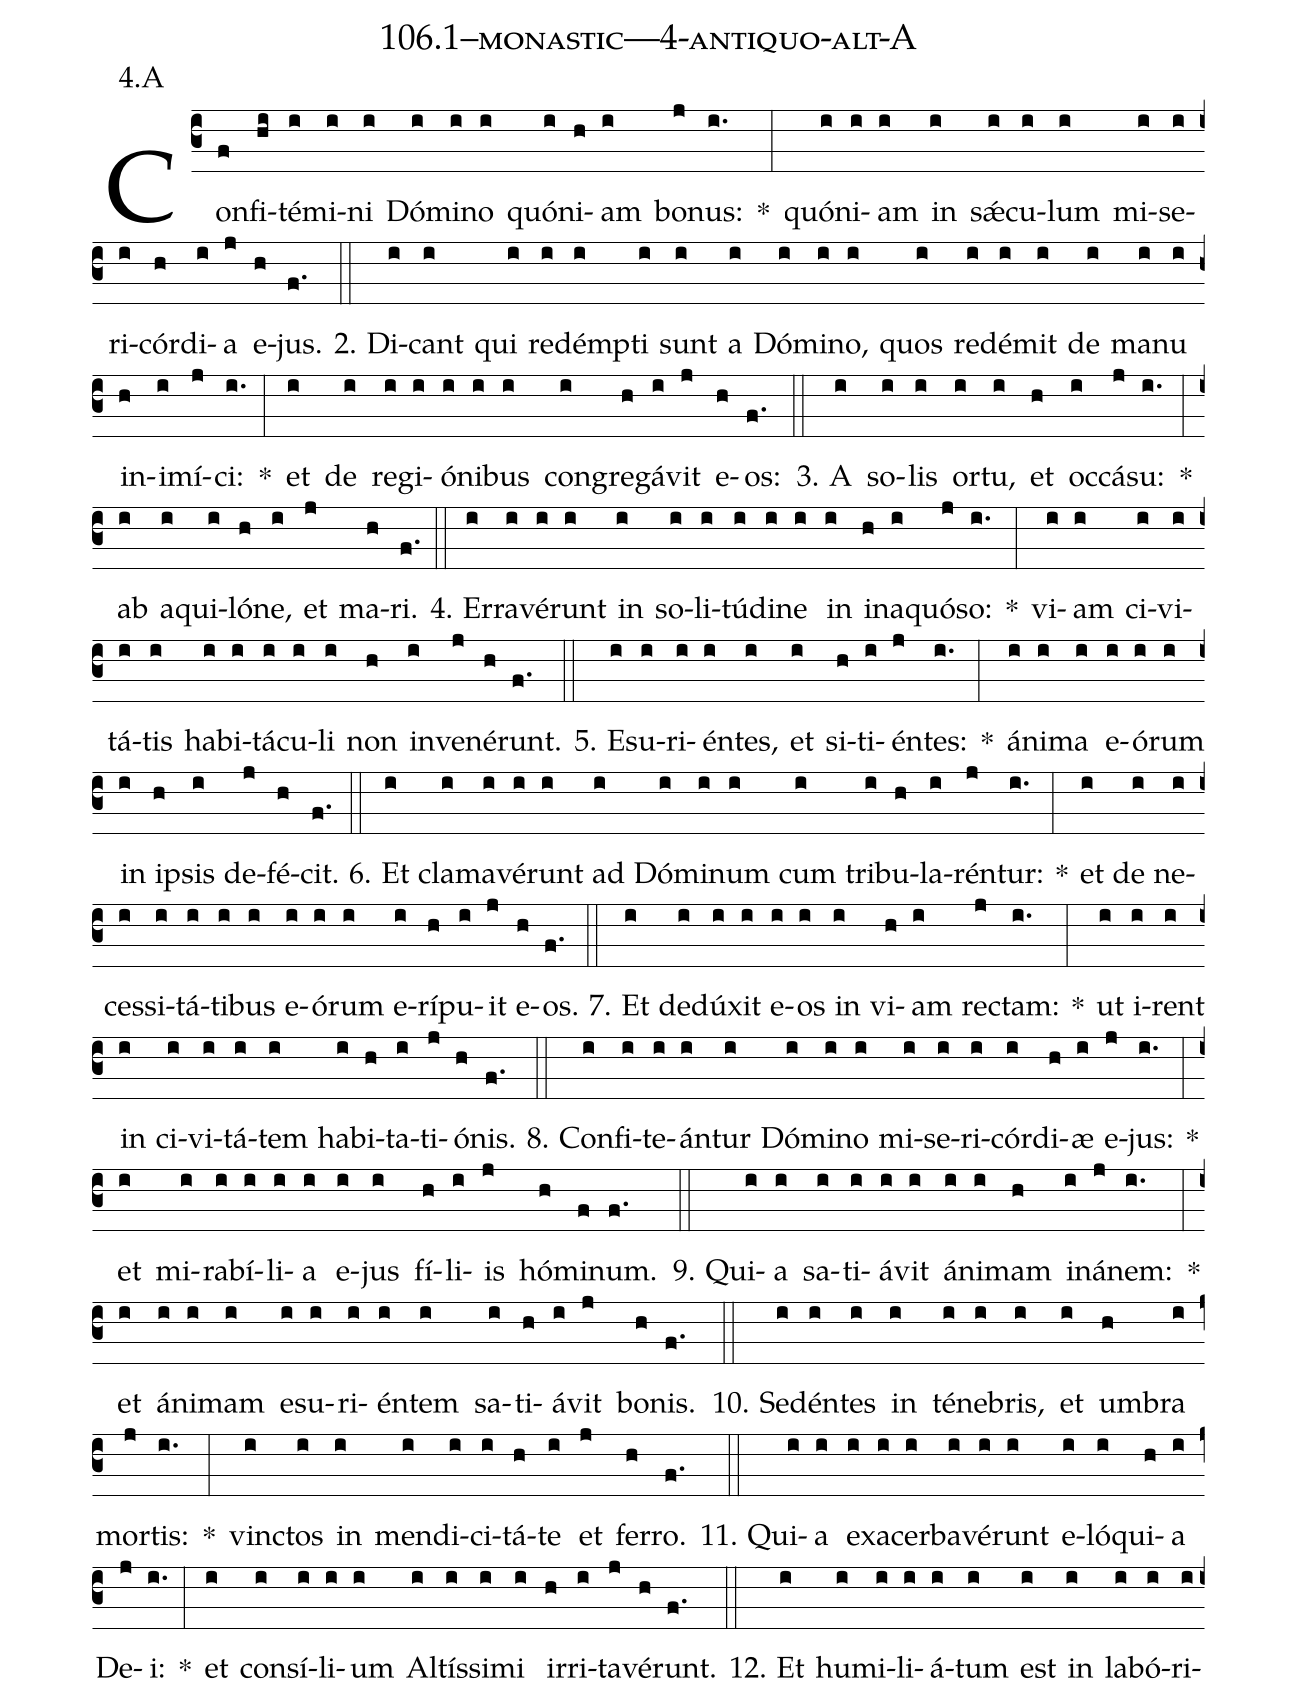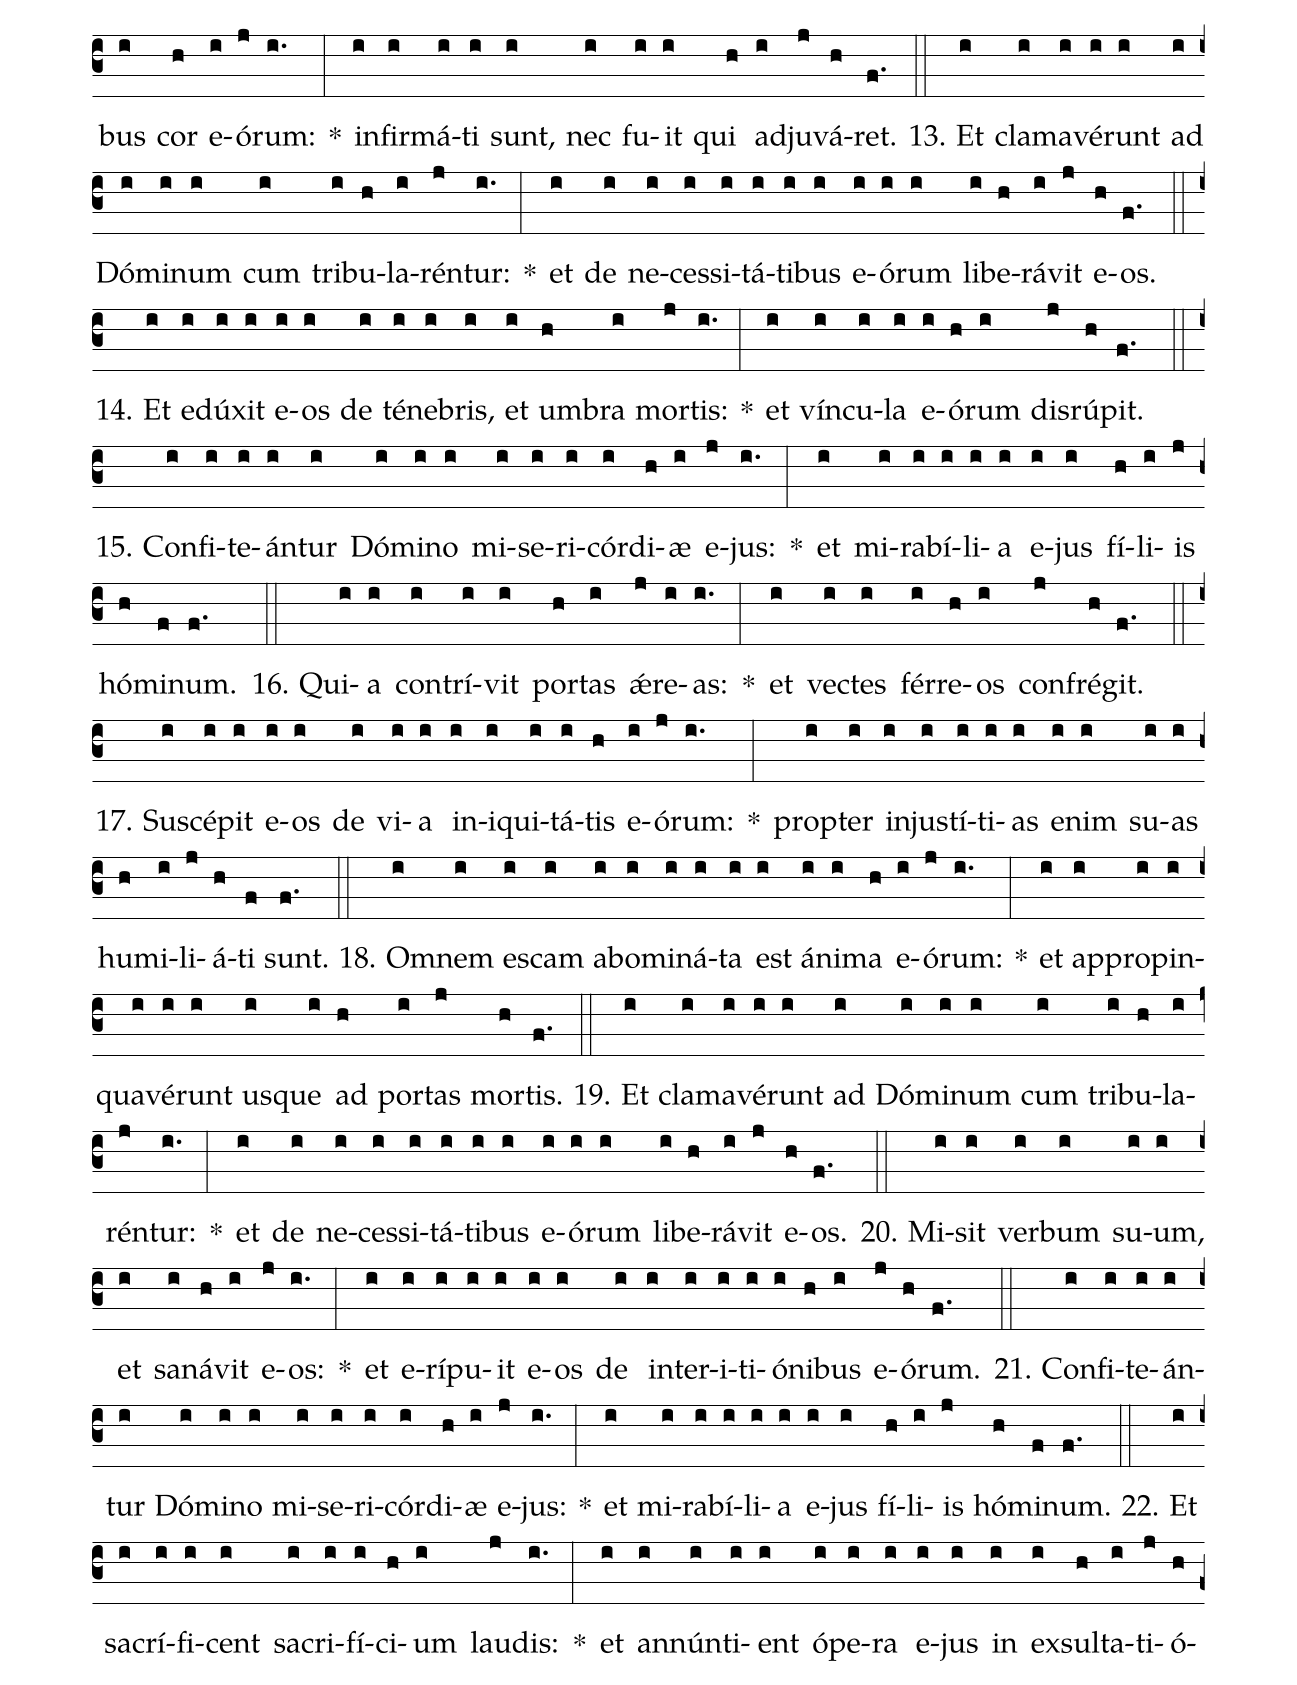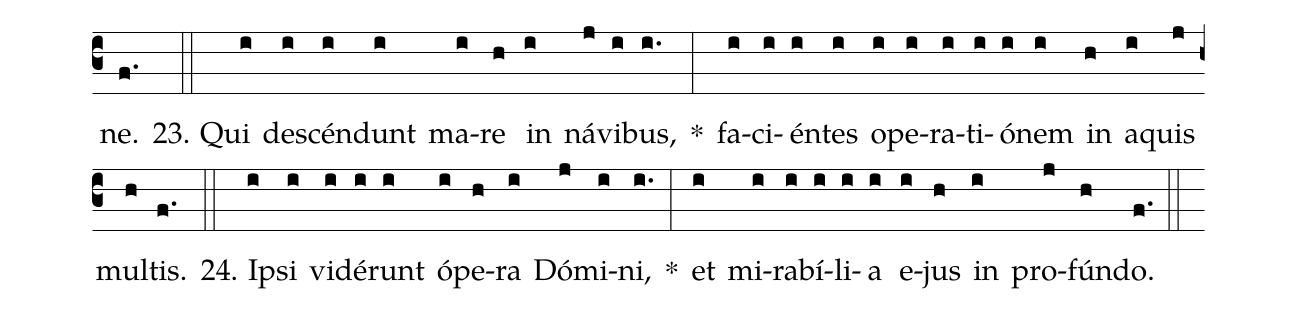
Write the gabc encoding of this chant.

name: 106.1--monastic---4-antiquo-alt-A;
annotation: 4.A;
%%
(c3)Con(f)fi(hi)té(i)mi(i)ni(i) Dó(i)mi(i)no(i) quón(i)i(h)am(i) bo(j)nus:(i.) *(:) quón(i)i(i)am(i) in(i) sǽ(i)cu(i)lum(i) mi(i)se(i)ri(i)cór(h)di(i)a(j) e(h)jus.(f.) (::)
2. Di(i)cant(i) qui(i) red(i)émp(i)ti(i) sunt(i) a(i) Dó(i)mi(i)no,(i) quos(i) red(i)é(i)mit(i) de(i) ma(i)nu(i) in(h)i(i)mí(j)ci:(i.) *(:) et(i) de(i) re(i)gi(i)ó(i)ni(i)bus(i) con(i)gre(h)gá(i)vit(j) e(h)os:(f.) (::)
3. A(i) so(i)lis(i) or(i)tu,(i) et(h) oc(i)cá(j)su:(i.) *(:) ab(i) a(i)qui(i)ló(h)ne,(i) et(j) ma(h)ri.(f.) (::)
4. Er(i)ra(i)vé(i)runt(i) in(i) so(i)li(i)tú(i)di(i)ne(i) in(i) in(h)a(i)quó(j)so:(i.) *(:) vi(i)am(i) ci(i)vi(i)tá(i)tis(i) ha(i)bi(i)tá(i)cu(i)li(i) non(h) in(i)ve(j)né(h)runt.(f.) (::)
5. E(i)su(i)ri(i)én(i)tes,(i) et(i) si(h)ti(i)én(j)tes:(i.) *(:) á(i)ni(i)ma(i) e(i)ó(i)rum(i) in(i) ip(h)sis(i) de(j)fé(h)cit.(f.) (::)
6. Et(i) cla(i)ma(i)vé(i)runt(i) ad(i) Dó(i)mi(i)num(i) cum(i) tri(i)bu(h)la(i)rén(j)tur:(i.) *(:) et(i) de(i) ne(i)ces(i)si(i)tá(i)ti(i)bus(i) e(i)ó(i)rum(i) e(i)rí(h)pu(i)it(j) e(h)os.(f.) (::)
7. Et(i) de(i)dú(i)xit(i) e(i)os(i) in(i) vi(h)am(i) rec(j)tam:(i.) *(:) ut(i) i(i)rent(i) in(i) ci(i)vi(i)tá(i)tem(i) ha(i)bi(h)ta(i)ti(j)ó(h)nis.(f.) (::)
8. Con(i)fi(i)te(i)án(i)tur(i) Dó(i)mi(i)no(i) mi(i)se(i)ri(i)cór(i)di(h)æ(i) e(j)jus:(i.) *(:) et(i) mi(i)ra(i)bí(i)li(i)a(i) e(i)jus(i) fí(h)li(i)is(j) hó(h)mi(f)num.(f.) (::)
9. Qui(i)a(i) sa(i)ti(i)á(i)vit(i) á(i)ni(i)mam(h) in(i)á(j)nem:(i.) *(:) et(i) á(i)ni(i)mam(i) e(i)su(i)ri(i)én(i)tem(i) sa(i)ti(h)á(i)vit(j) bo(h)nis.(f.) (::)
10. Se(i)dén(i)tes(i) in(i) té(i)ne(i)bris,(i) et(i) um(h)bra(i) mor(j)tis:(i.) *(:) vinc(i)tos(i) in(i) men(i)di(i)ci(i)tá(h)te(i) et(j) fer(h)ro.(f.) (::)
11. Qui(i)a(i) ex(i)a(i)cer(i)ba(i)vé(i)runt(i) e(i)ló(i)qui(h)a(i) De(j)i:(i.) *(:) et(i) con(i)sí(i)li(i)um(i) Al(i)tís(i)si(i)mi(i) ir(h)ri(i)ta(j)vé(h)runt.(f.) (::)
12. Et(i) hu(i)mi(i)li(i)á(i)tum(i) est(i) in(i) la(i)bó(i)ri(i)bus(i) cor(h) e(i)ó(j)rum:(i.) *(:) in(i)fir(i)má(i)ti(i) sunt,(i) nec(i) fu(i)it(i) qui(h) ad(i)ju(j)vá(h)ret.(f.) (::)
13. Et(i) cla(i)ma(i)vé(i)runt(i) ad(i) Dó(i)mi(i)num(i) cum(i) tri(i)bu(h)la(i)rén(j)tur:(i.) *(:) et(i) de(i) ne(i)ces(i)si(i)tá(i)ti(i)bus(i) e(i)ó(i)rum(i) li(i)be(h)rá(i)vit(j) e(h)os.(f.) (::)
14. Et(i) e(i)dú(i)xit(i) e(i)os(i) de(i) té(i)ne(i)bris,(i) et(i) um(h)bra(i) mor(j)tis:(i.) *(:) et(i) vín(i)cu(i)la(i) e(i)ó(h)rum(i) dis(j)rú(h)pit.(f.) (::)
15. Con(i)fi(i)te(i)án(i)tur(i) Dó(i)mi(i)no(i) mi(i)se(i)ri(i)cór(i)di(h)æ(i) e(j)jus:(i.) *(:) et(i) mi(i)ra(i)bí(i)li(i)a(i) e(i)jus(i) fí(h)li(i)is(j) hó(h)mi(f)num.(f.) (::)
16. Qui(i)a(i) con(i)trí(i)vit(i) por(h)tas(i) ǽ(j)re(i)as:(i.) *(:) et(i) vec(i)tes(i) fér(i)re(h)os(i) con(j)fré(h)git.(f.) (::)
17. Su(i)scé(i)pit(i) e(i)os(i) de(i) vi(i)a(i) in(i)i(i)qui(i)tá(i)tis(h) e(i)ó(j)rum:(i.) *(:) prop(i)ter(i) in(i)jus(i)tí(i)ti(i)as(i) e(i)nim(i) su(i)as(i) hu(h)mi(i)li(j)á(h)ti(f) sunt.(f.) (::)
18. Om(i)nem(i) es(i)cam(i) ab(i)o(i)mi(i)ná(i)ta(i) est(i) á(i)ni(i)ma(h) e(i)ó(j)rum:(i.) *(:) et(i) ap(i)pro(i)pin(i)qua(i)vé(i)runt(i) us(i)que(i) ad(h) por(i)tas(j) mor(h)tis.(f.) (::)
19. Et(i) cla(i)ma(i)vé(i)runt(i) ad(i) Dó(i)mi(i)num(i) cum(i) tri(i)bu(h)la(i)rén(j)tur:(i.) *(:) et(i) de(i) ne(i)ces(i)si(i)tá(i)ti(i)bus(i) e(i)ó(i)rum(i) li(i)be(h)rá(i)vit(j) e(h)os.(f.) (::)
20. Mi(i)sit(i) ver(i)bum(i) su(i)um,(i) et(i) sa(i)ná(h)vit(i) e(j)os:(i.) *(:) et(i) e(i)rí(i)pu(i)it(i) e(i)os(i) de(i) in(i)ter(i)i(i)ti(i)ó(i)ni(h)bus(i) e(j)ó(h)rum.(f.) (::)
21. Con(i)fi(i)te(i)án(i)tur(i) Dó(i)mi(i)no(i) mi(i)se(i)ri(i)cór(i)di(h)æ(i) e(j)jus:(i.) *(:) et(i) mi(i)ra(i)bí(i)li(i)a(i) e(i)jus(i) fí(h)li(i)is(j) hó(h)mi(f)num.(f.) (::)
22. Et(i) sa(i)crí(i)fi(i)cent(i) sa(i)cri(i)fí(i)ci(h)um(i) lau(j)dis:(i.) *(:) et(i) an(i)nún(i)ti(i)ent(i) ó(i)pe(i)ra(i) e(i)jus(i) in(i) ex(i)sul(h)ta(i)ti(j)ó(h)ne.(f.) (::)
23. Qui(i) de(i)scén(i)dunt(i) ma(i)re(h) in(i) ná(j)vi(i)bus,(i.) *(:) fa(i)ci(i)én(i)tes(i) o(i)pe(i)ra(i)ti(i)ó(i)nem(i) in(h) a(i)quis(j) mul(h)tis.(f.) (::)
24. Ip(i)si(i) vi(i)dé(i)runt(i) ó(i)pe(h)ra(i) Dó(j)mi(i)ni,(i.) *(:) et(i) mi(i)ra(i)bí(i)li(i)a(i) e(i)jus(h) in(i) pro(j)fún(h)do.(f.) (::)
